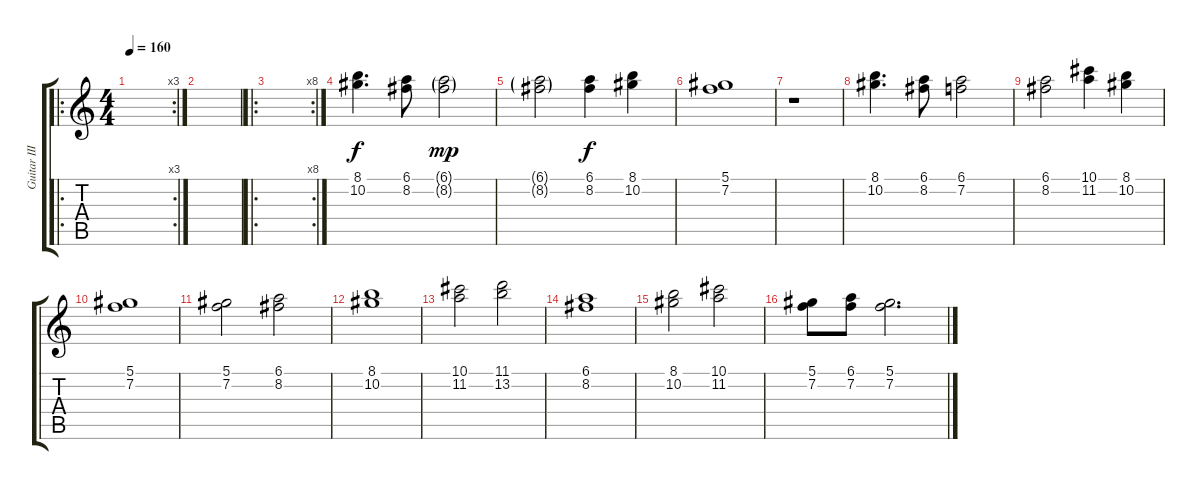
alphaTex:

\track ("Guitar III" "Guitar III") {instrument electricguitarclean}
\staff {score tabs}
\tuning (Eb4 Bb3 Gb3 Db3 Ab2 Db2) {hide}
\ro
\rc 3
\ts (4 4)
\tempo 160
\clef g2
\ks c
|
|
\ro
\rc 8
|
(8.1 10.2).4{d} (6.1 8.2).8 (6.1{g} 8.2{g}).2{dy mp} |
(6.1{g} 8.2{g}).2 (6.1 8.2).4{dy f} (8.1 10.2).4 |
(5.1 7.2).1 |
r.1 |
(8.1 10.2).4{d} (6.1 8.2).8 (6.1 7.2).2 |
(6.1 8.2).2 (10.1 11.2).4 (8.1 10.2).4 |
(5.1 7.2).1 |
(5.1 7.2).2 (6.1 8.2).2 |
(8.1 10.2).1 |
(10.1 11.2).2 (11.1 13.2).2 |
(6.1 8.2).1 |
(8.1 10.2).2 (10.1 11.2).2 |
(5.1 7.2).8 (6.1 7.2).8 (5.1 7.2).2{d}
